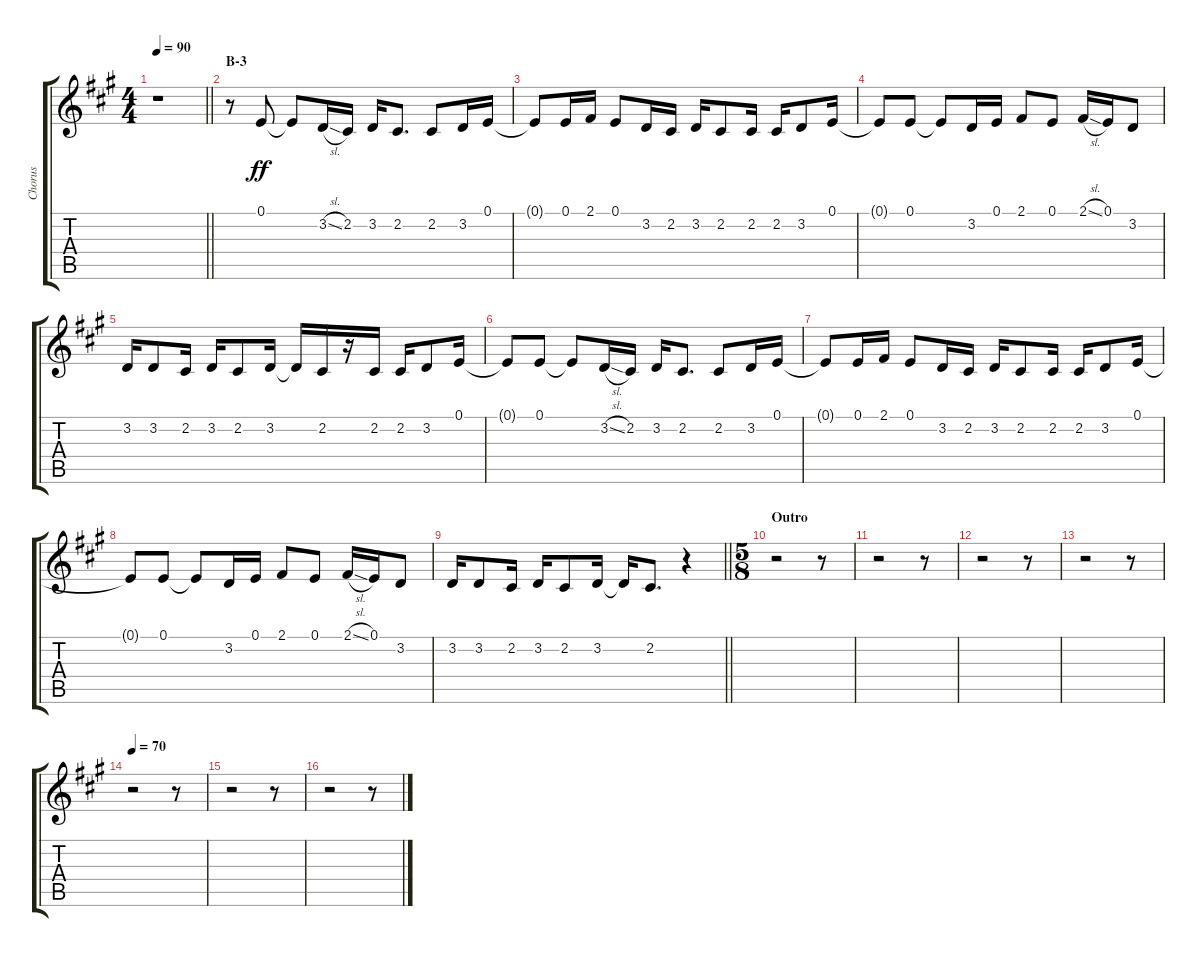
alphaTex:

\track ("Chorus" "Chorus") {instrument voiceoohs}
\staff {score tabs}
\tuning (E4 B3 G3 D3 A2 E2) {hide}
\ts (4 4)
\tempo 90
\clef g2
\barLineRight lightlight
\ks a
r.1{dy ff} |
\section ("" "B-3")
r.8 0.1.8 0.1{t}.8 3.2{sl}.16 2.2.16 3.2.16 2.2.8{d} 2.2.8 3.2.16 0.1.16 |
0.1{t}.8 0.1.16 2.1.16 0.1.8 3.2.16 2.2.16 3.2.16 2.2.8 2.2.16 2.2.16 3.2.8 0.1.16 |
0.1{t}.8 0.1.8 0.1{t}.8 3.2.16 0.1.16 2.1.8 0.1.8 2.1{sl}.16 0.1.16 3.2.8 |
3.2.16 3.2.8 2.2.16 3.2.16 2.2.8 3.2.16 3.2{t}.16 2.2.16 r.16 2.2.16 2.2.16 3.2.8 0.1.16 |
0.1{t}.8 0.1.8 0.1{t}.8 3.2{sl}.16 2.2.16 3.2.16 2.2.8{d} 2.2.8 3.2.16 0.1.16 |
0.1{t}.8 0.1.16 2.1.16 0.1.8 3.2.16 2.2.16 3.2.16 2.2.8 2.2.16 2.2.16 3.2.8 0.1.16 |
0.1{t}.8 0.1.8 0.1{t}.8 3.2.16 0.1.16 2.1.8 0.1.8 2.1{sl}.16 0.1.16 3.2.8 |
\barLineRight lightlight
3.2.16 3.2.8 2.2.16 3.2.16 2.2.8 3.2.16 3.2{t}.16 2.2.8{d} r.4 |
\ts (5 8)
\section ("" "Outro")
r.2 r.8 |
r.2 r.8 |
r.2 r.8 |
r.2 r.8 |
\tempo 70
r.2 r.8 |
r.2 r.8 |
r.2 r.8
